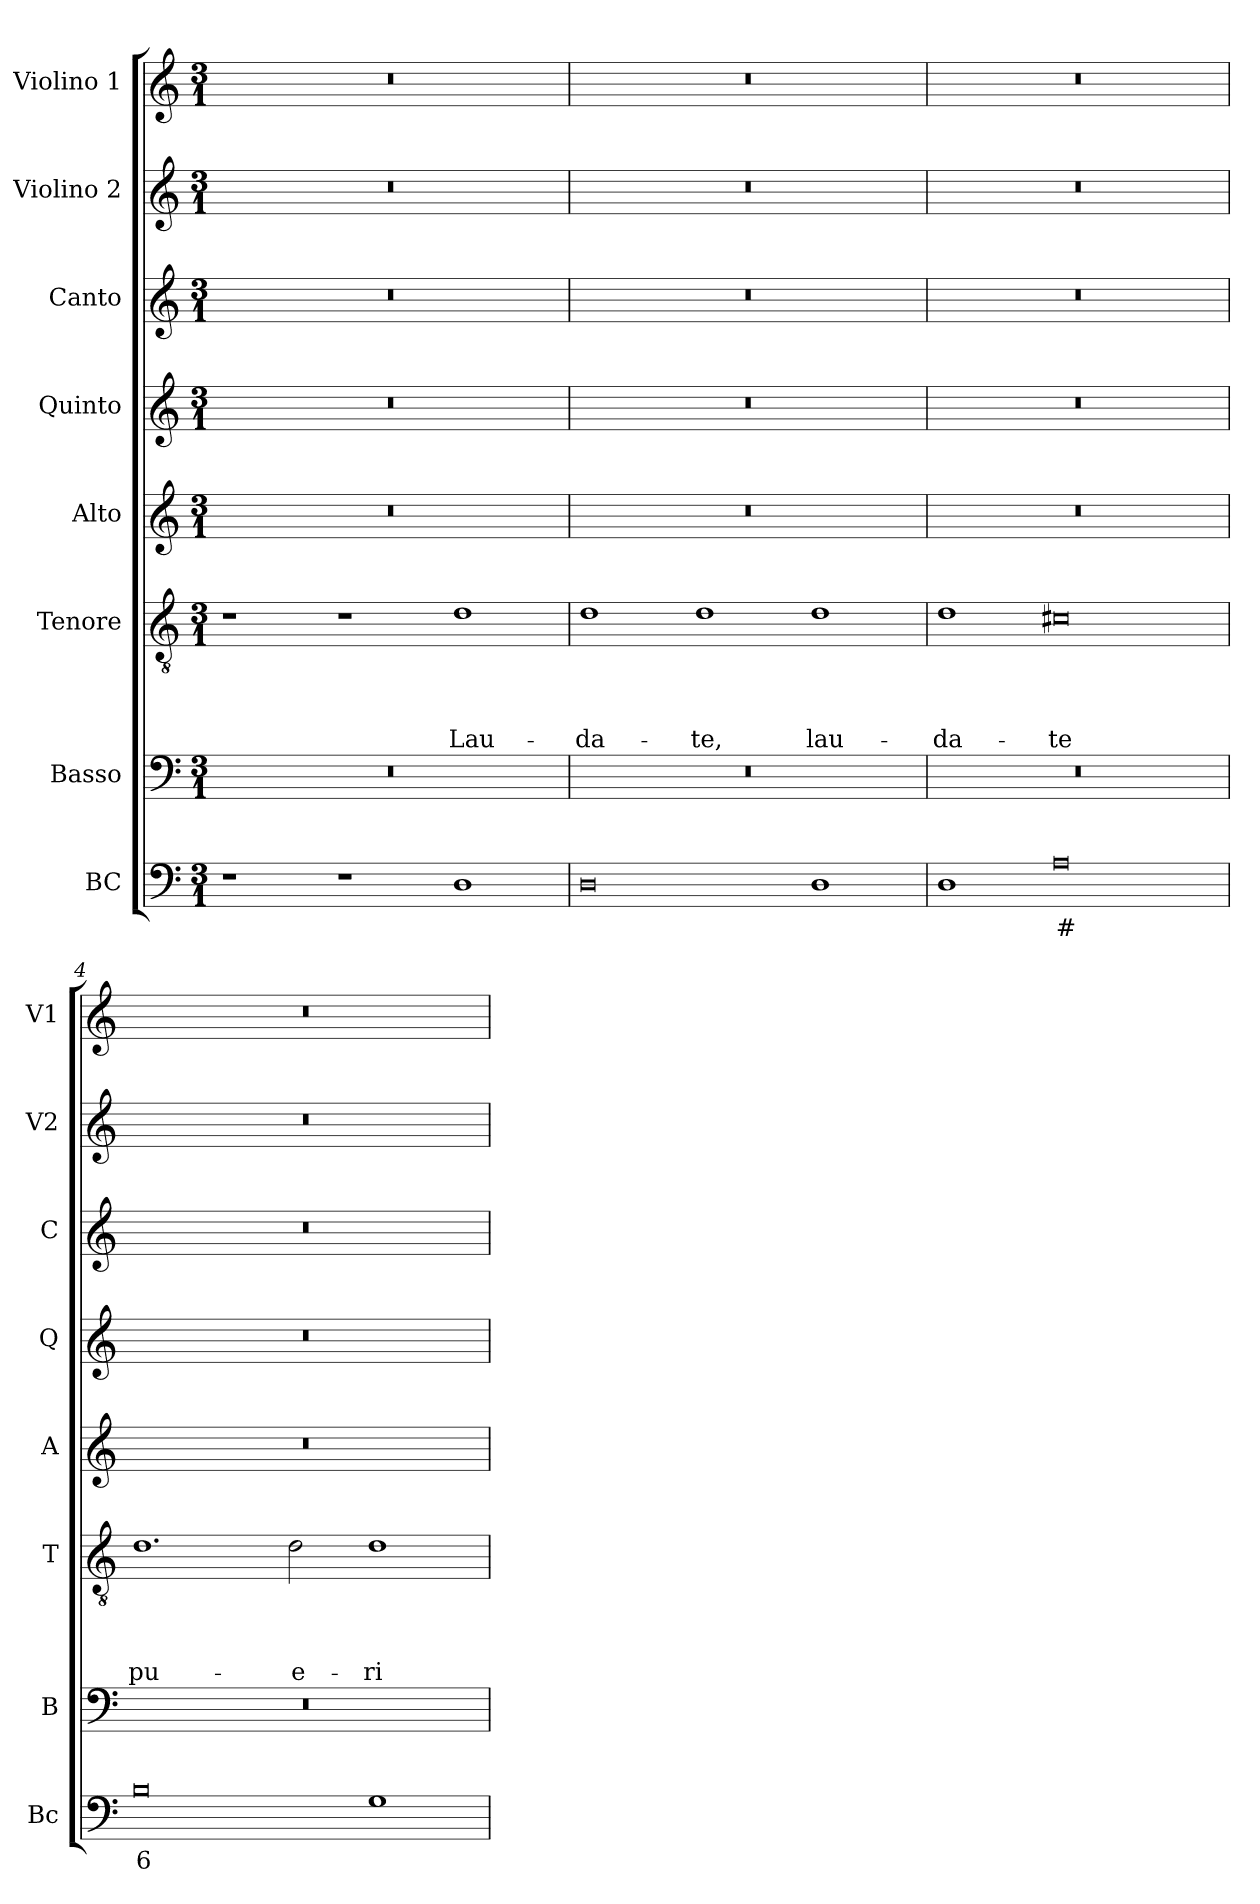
**kern	**text	**kern	**kern	**text	**text	**text	**text	**kern	**kern	**kern	**kern	**kern
*part8	*part8	*part7	*part6	*part6	*part6	*part6	*part6	*part5	*part4	*part3	*part2	*part1
*staff8	*staff8	*staff7	*staff6	*staff6	*staff6	*staff6	*staff6	*staff5	*staff4	*staff3	*staff2	*staff1
*I"BC	*	*I"Basso	*I"Tenore	*	*	*	*	*I"Alto	*I"Quinto	*I"Canto	*I"Violino 2	*I"Violino 1
*I'Bc	*	*I'B	*I'T	*	*	*	*	*I'A	*I'Q	*I'C	*I'V2	*I'V1
*clefF4	*	*clefF4	*clefGv2	*	*	*	*	*clefG2	*clefG2	*clefG2	*clefG2	*clefG2
*k[]	*	*k[]	*k[]	*	*	*	*	*k[]	*k[]	*k[]	*k[]	*k[]
*C:	*	*C:	*C:	*	*	*	*	*C:	*C:	*C:	*C:	*C:
*M3/1	*	*M3/1	*M3/1	*	*	*	*	*M3/1	*M3/1	*M3/1	*M3/1	*M3/1
=1	=1	=1	=1	=1	=1	=1	=1	=1	=1	=1	=1	=1
1r	.	0.r	1r	.	.	.	.	0.r	0.r	0.r	0.r	0.r
1r	.	.	1r	.	.	.	.	.	.	.	.	.
!	!	!	!	!	!	!	!LO:LY:b	!	!	!	!	!
1D	.	.	1d	.	.	.	Lau-	.	.	.	.	.
=2	=2	=2	=2	=2	=2	=2	=2	=2	=2	=2	=2	=2
!	!	!	!	!	!	!	!LO:LY:b	!	!	!	!	!
0D	.	0.r	1d	.	.	.	-da-	0.r	0.r	0.r	0.r	0.r
!	!	!	!	!	!	!	!LO:LY:b	!	!	!	!	!
.	.	.	1d	.	.	.	-te,	.	.	.	.	.
!	!	!	!	!	!	!	!LO:LY:b	!	!	!	!	!
1D	.	.	1d	.	.	.	lau-	.	.	.	.	.
=3	=3	=3	=3	=3	=3	=3	=3	=3	=3	=3	=3	=3
!	!	!	!	!	!	!	!LO:LY:b	!	!	!	!	!
1D	.	0.r	1d	.	.	.	-da-	0.r	0.r	0.r	0.r	0.r
!	!LO:LY:b	!	!	!	!	!	!LO:LY:b	!	!	!	!	!
0A	#	.	0c#X	.	.	.	-te	.	.	.	.	.
=4	=4	=4	=4	=4	=4	=4	=4	=4	=4	=4	=4	=4
!	!LO:LY:b	!	!	!	!	!	!LO:LY:b	!	!	!	!	!
0B	6	0.r	1.d	.	.	.	pu-	0.r	0.r	0.r	0.r	0.r
!	!	!	!	!	!	!	!LO:LY:b	!	!	!	!	!
.	.	.	2d\	.	.	.	-e-	.	.	.	.	.
!	!	!	!	!	!	!	!LO:LY:b	!	!	!	!	!
1G	.	.	1d	.	.	.	-ri	.	.	.	.	.
=	=	=	=	=	=	=	=	=	=	=	=	=
*-	*-	*-	*-	*-	*-	*-	*-	*-	*-	*-	*-	*-
